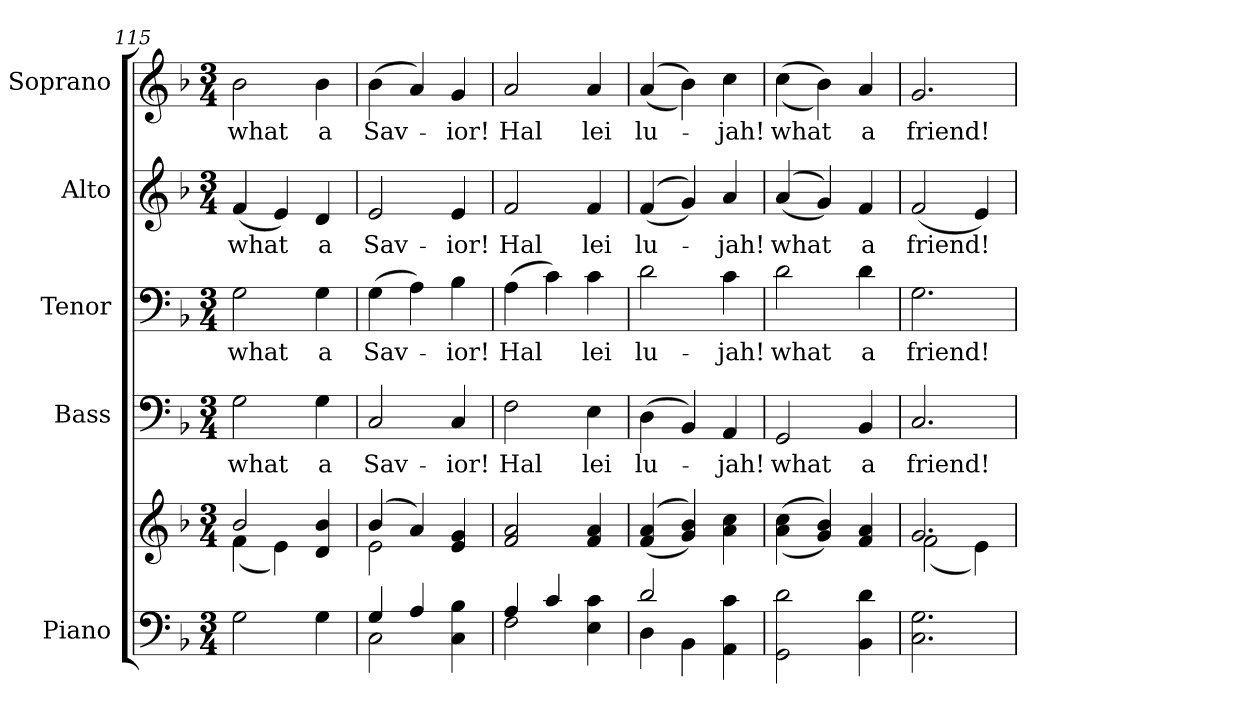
**kern	**kern	**kern	**text	**kern	**text	**kern	**text	**kern	**text
*part5	*part5	*part4	*part4	*part3	*part3	*part2	*part2	*part1	*part1
*staff6	*staff5	*staff4	*staff4	*staff3	*staff3	*staff2	*staff2	*staff1	*staff1
*I"Piano	*	*I"Bass	*	*I"Tenor	*	*I"Alto	*	*I"Soprano	*
*I'Pno.	*	*I'B.	*	*I'T.	*	*I'A.	*	*I'S.	*
*clefF4	*clefG2	*clefF4	*	*clefF4	*	*clefG2	*	*clefG2	*
*k[b-]	*k[b-]	*k[b-]	*	*k[b-]	*	*k[b-]	*	*k[b-]	*
*F:	*F:	*F:	*	*F:	*	*F:	*	*F:	*
*M3/4	*M3/4	*M3/4	*	*M3/4	*	*M3/4	*	*M3/4	*
=115	=115	=115	=115	=115	=115	=115	=115	=115	=115
*	*^	*	*	*	*	*	*	*	*
!	!	!	!	!LO:LY:b:color=#000000	!	!	!	!	!	!
!	!	!	!	!	!	!LO:LY:b:color=#000000	!	!	!	!
!	!	!	!	!	!	!	!	!LO:LY:b:color=#000000	!	!
!	!	!	!	!	!	!	!	!	!	!LO:LY:b:color=#000000
2Gi\	2b-i/	(4fi\	2Gi\	what	2Gi\	what	(4fi/	what	2b-i\	what
.	.	4ei\)	.	.	.	.	4ei/)	.	.	.
!	!	!	!	!LO:LY:b:color=#000000	!	!	!	!	!	!
!	!	!	!	!	!	!LO:LY:b:color=#000000	!	!	!	!
!	!	!	!	!	!	!	!	!LO:LY:b:color=#000000	!	!
!	!	!	!	!	!	!	!	!	!	!LO:LY:b:color=#000000
4Gi\	4di/ 4b-i	4ryy	4Gi\	a	4Gi\	a	4di/	a	4b-i\	a
=116	=116	=116	=116	=116	=116	=116	=116	=116	=116	=116
*^	*	*	*	*	*	*	*	*	*	*
!	!	!	!	!	!LO:LY:b:color=#000000	!	!	!	!	!	!
!	!	!	!	!	!	!	!LO:LY:b:color=#000000	!	!	!	!
!	!	!	!	!	!	!	!	!	!LO:LY:b:color=#000000	!	!
!	!	!	!	!	!	!	!	!	!	!	!LO:LY:b:color=#000000
4Gi/	2Ci\	(4b-i/	2ei\	2Ci/	Sav-	(4Gi\	Sav-	2ei/	Sav-	(4b-i\	Sav-
4Ai/	.	4ai/)	.	.	.	4Ai\)	.	.	.	4ai/)	.
!	!	!	!	!	!LO:LY:b:color=#000000	!	!	!	!	!	!
!	!	!	!	!	!	!	!LO:LY:b:color=#000000	!	!	!	!
!	!	!	!	!	!	!	!	!	!LO:LY:b:color=#000000	!	!
!	!	!	!	!	!	!	!	!	!	!	!LO:LY:b:color=#000000
4Ci\ 4B-i	4ryy	4ei/ 4gi	4ryy	4Ci/	-ior!	4B-i\	-ior!	4ei/	-ior!	4gi/	-ior!
*	*	*v	*v	*	*	*	*	*	*	*	*
!!LO:PB:g=z
=117	=117	=117	=117	=117	=117	=117	=117	=117	=117	=117
*	*	*^	*	*	*	*	*	*	*	*
!	!	!	!	!	!LO:LY:b:color=#000000	!	!	!	!	!	!
*	*	*v	*v	*	*	*	*	*	*	*	*
*	*	*^	*	*	*	*	*	*	*	*
!	!	!	!	!	!	!	!LO:LY:b:color=#000000	!	!	!	!
*	*	*v	*v	*	*	*	*	*	*	*	*
*	*	*^	*	*	*	*	*	*	*	*
!	!	!	!	!	!	!	!	!	!LO:LY:b:color=#000000	!	!
*	*	*v	*v	*	*	*	*	*	*	*	*
*	*	*^	*	*	*	*	*	*	*	*
!	!	!	!	!	!	!	!	!	!	!	!LO:LY:b:color=#000000
*	*	*v	*v	*	*	*	*	*	*	*	*
4Ai/	2Fi\	2fi/ 2ai	2Fi\	Hal	(4Ai\	Hal	2fi/	Hal	2ai/	Hal
4ci/	.	.	.	.	4ci\)	.	.	.	.	.
!	!	!	!	!LO:LY:b:color=#000000	!	!	!	!	!	!
!	!	!	!	!	!	!LO:LY:b:color=#000000	!	!	!	!
!	!	!	!	!	!	!	!	!LO:LY:b:color=#000000	!	!
!	!	!	!	!	!	!	!	!	!	!LO:LY:b:color=#000000
4Ei\ 4ci	4ryy	4fi/ 4ai	4Ei\	lei	4ci\	lei	4fi/	lei	4ai/	lei
=118	=118	=118	=118	=118	=118	=118	=118	=118	=118	=118
!	!	!	!	!LO:LY:b:color=#000000	!	!	!	!	!	!
!	!	!	!	!	!	!LO:LY:b:color=#000000	!	!	!	!
!	!	!	!	!	!	!	!	!LO:LY:b:color=#000000	!	!
!	!	!	!	!	!	!	!	!	!	!LO:LY:b:color=#000000
2di/	4Di\	((4fi/ 4ai	(4Di\	lu-	2di\	lu-	((4fi/	lu-	((4ai/	lu-
.	4BB-i\	4gi/ 4b-i))	4BB-i/)	.	.	.	4gi/))	.	4b-i\))	.
!	!	!	!	!LO:LY:b:color=#000000	!	!	!	!	!	!
!	!	!	!	!	!	!LO:LY:b:color=#000000	!	!	!	!
!	!	!	!	!	!	!	!	!LO:LY:b:color=#000000	!	!
!	!	!	!	!	!	!	!	!	!	!LO:LY:b:color=#000000
4AAi\ 4ci	4ryy	4ai\ 4cci	4AAi/	-jah!	4ci\	-jah!	4ai/	-jah!	4cci\	-jah!
*v	*v	*	*	*	*	*	*	*	*	*
=119	=119	=119	=119	=119	=119	=119	=119	=119	=119
*^	*	*	*	*	*	*	*	*	*
!	!	!	!	!LO:LY:b:color=#000000	!	!	!	!	!	!
*v	*v	*	*	*	*	*	*	*	*	*
*^	*	*	*	*	*	*	*	*	*
!	!	!	!	!	!	!LO:LY:b:color=#000000	!	!	!	!
*v	*v	*	*	*	*	*	*	*	*	*
*^	*	*	*	*	*	*	*	*	*
!	!	!	!	!	!	!	!	!LO:LY:b:color=#000000	!	!
*v	*v	*	*	*	*	*	*	*	*	*
*^	*	*	*	*	*	*	*	*	*
!	!	!	!	!	!	!	!	!	!	!LO:LY:b:color=#000000
*v	*v	*	*	*	*	*	*	*	*	*
2GGi\ 2di	((4ai\ 4cci	2GGi/	what	2di\	what	((4ai/	what	((4cci\	what
.	4gi/ 4b-i))	.	.	.	.	4gi/))	.	4b-i\))	.
!	!	!	!LO:LY:b:color=#000000	!	!	!	!	!	!
!	!	!	!	!	!LO:LY:b:color=#000000	!	!	!	!
!	!	!	!	!	!	!	!LO:LY:b:color=#000000	!	!
!	!	!	!	!	!	!	!	!	!LO:LY:b:color=#000000
4BB-i\ 4di	4fi/ 4ai	4BB-i/	a	4di\	a	4fi/	a	4ai/	a
=120	=120	=120	=120	=120	=120	=120	=120	=120	=120
*	*^	*	*	*	*	*	*	*	*
!	!	!	!	!LO:LY:b:color=#000000	!	!	!	!	!	!
!	!	!	!	!	!	!LO:LY:b:color=#000000	!	!	!	!
!	!	!	!	!	!	!	!	!LO:LY:b:color=#000000	!	!
!	!	!	!	!	!	!	!	!	!	!LO:LY:b:color=#000000
2.Ci\ 2.Gi	2.gi/	(2fi\	2.Ci/	friend!	2.Gi\	friend!	(2fi/	friend!	2.gi/	friend!
.	.	4ei\)	.	.	.	.	4ei/)	.	.	.
*	*v	*v	*	*	*	*	*	*	*	*
=	=	=	=	=	=	=	=	=	=
*-	*-	*-	*-	*-	*-	*-	*-	*-	*-
